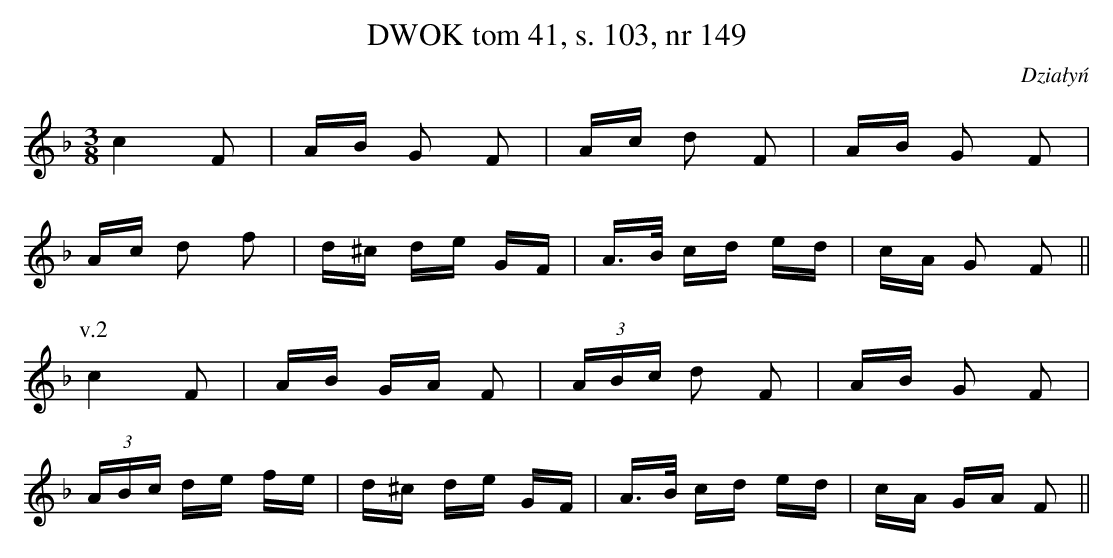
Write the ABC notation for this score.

X:1
T:DWOK tom 41, s. 103, nr 149
O:Działyń
L:1/16
M:3/8
K:F
c4 F2|AB G2 F2|Ac d2 F2|AB G2 F2|
Ac d2 f2|d^c de GF|A3/2B/2 cd ed|cA G2 F2||
P:v.2
c4 F2|AB GA F2|(3ABc d2 F2|AB G2 F2|
(3ABc de fe|d^c de GF|A3/2B/2 cd ed|cA GA F2||
